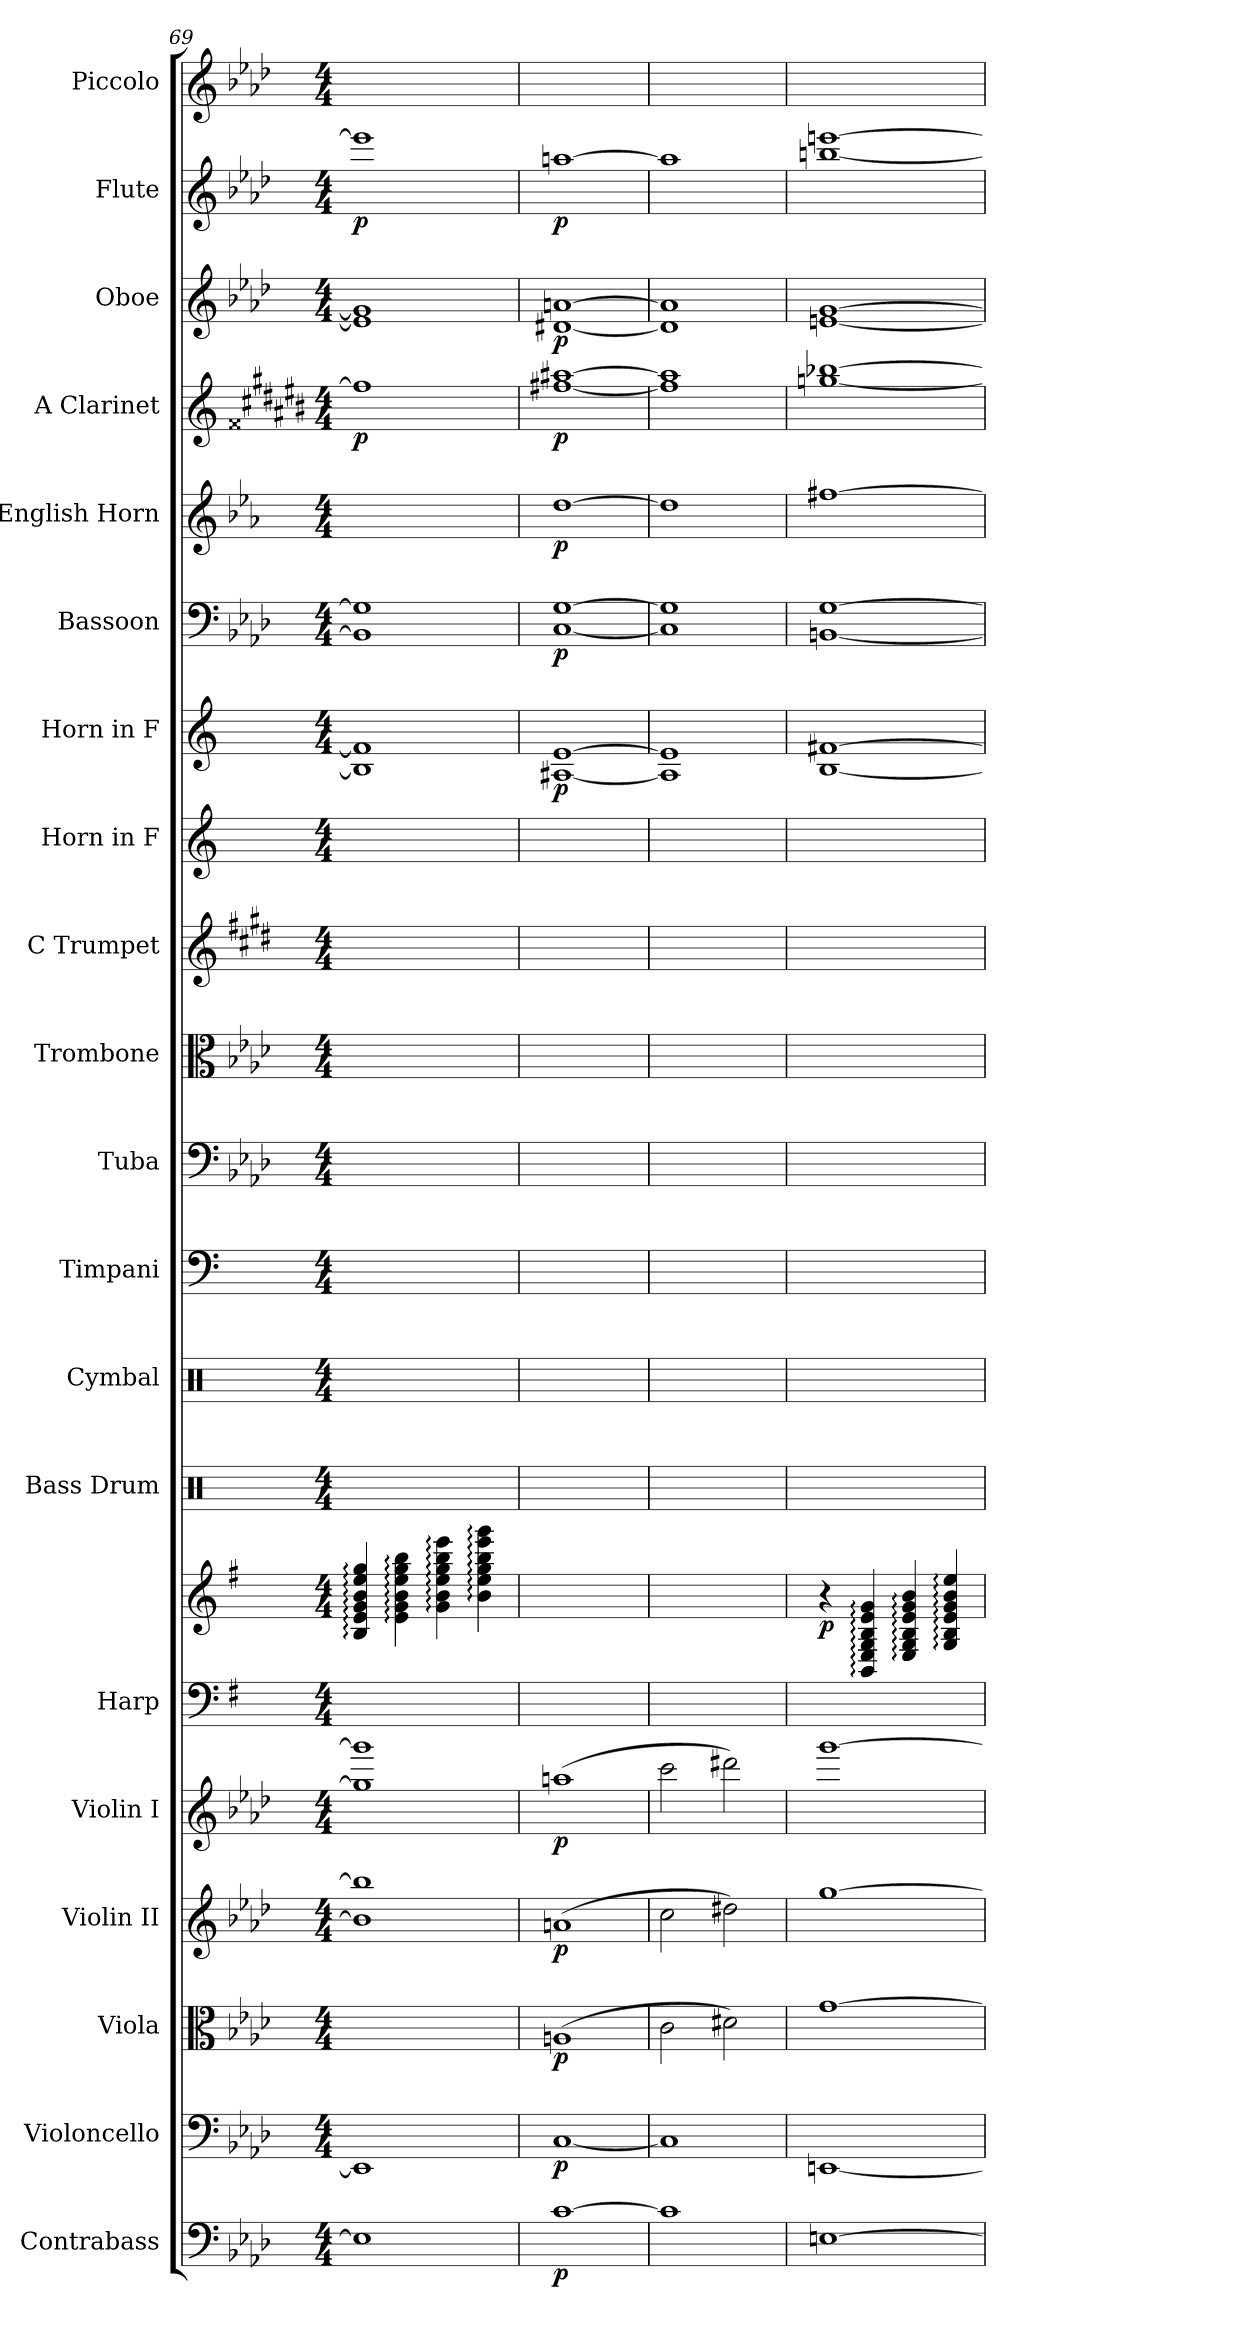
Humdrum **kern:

**kern	**dynam	**kern	**dynam	**kern	**dynam	**kern	**dynam	**kern	**dynam	**kern	**kern	**dynam	**kern	**kern	**kern	**kern	**kern	**kern	**kern	**kern	**dynam	**kern	**dynam	**kern	**dynam	**kern	**dynam	**kern	**dynam	**kern	**dynam	**kern
*part20	*part20	*part19	*part19	*part18	*part18	*part17	*part17	*part16	*part16	*part15	*part15	*part15	*part14	*part13	*part12	*part11	*part10	*part9	*part8	*part7	*part7	*part6	*part6	*part5	*part5	*part4	*part4	*part3	*part3	*part2	*part2	*part1
*staff21	*staff21	*staff20	*staff20	*staff19	*staff19	*staff18	*staff18	*staff17	*staff17	*staff16	*staff15	*staff15/16	*staff14	*staff13	*staff12	*staff11	*staff10	*staff9	*staff8	*staff7	*staff7	*staff6	*staff6	*staff5	*staff5	*staff4	*staff4	*staff3	*staff3	*staff2	*staff2	*staff1
*I"Contrabass	*	*I"Violoncello	*	*I"Viola	*	*I"Violin II	*	*I"Violin I	*	*I"Harp	*	*	*I"Bass Drum	*I"Cymbal	*I"Timpani	*I"Tuba	*I"Trombone	*I"C Trumpet	*I"Horn in F	*I"Horn in F	*	*I"Bassoon	*	*I"English Horn	*	*I"A Clarinet	*	*I"Oboe	*	*I"Flute	*	*I"Piccolo
*I'Cb.	*	*I'Vlc.	*	*I'Vla.	*	*I'Vln.II	*	*I'Vln.I	*	*I'Hrp.	*	*	*I'B. Dr.	*I'Cym.	*I'Timp.	*I'Tba.	*I'Trb.	*I'C Tpt.	*	*	*	*I'Bsn.	*	*I'E. Hn.	*	*I'A Cl.	*	*I'Ob.	*	*I'Fl.	*	*I'Picc.
*clefF4	*	*clefF4	*	*clefC3	*	*clefG2	*	*clefG2	*	*clefF4	*clefG2	*	*clefX	*clefX	*clefF4	*clefF4	*clefC3	*clefG2	*clefG2	*clefG2	*	*clefF4	*	*clefG2	*	*clefG2	*	*clefG2	*	*clefG2	*	*clefG2
*ITrd7c12	*	*	*	*	*	*	*	*	*	*	*	*	*	*	*	*	*	*	*ITrd4c7	*ITrd4c7	*	*	*	*ITrd4c7	*	*ITrd2c3	*	*	*	*	*	*ITrd-7c-12
*k[b-e-a-d-]	*	*k[b-e-a-d-]	*	*k[b-e-a-d-]	*	*k[b-e-a-d-]	*	*k[b-e-a-d-]	*	*k[f#]	*k[f#]	*	*k[]	*k[]	*k[]	*k[b-e-a-d-]	*k[b-e-a-d-]	*k[f#c#g#d#]	*k[b-]	*k[b-]	*	*k[b-e-a-d-]	*	*k[b-e-a-d-]	*	*k[f##c#g#d#a#e#b#]	*	*k[b-e-a-d-]	*	*k[b-e-a-d-]	*	*k[b-e-a-d-]
*M4/4	*	*M4/4	*	*M4/4	*	*M4/4	*	*M4/4	*	*M4/4	*M4/4	*	*M4/4	*M4/4	*M4/4	*M4/4	*M4/4	*M4/4	*M4/4	*M4/4	*	*M4/4	*	*M4/4	*	*M4/4	*	*M4/4	*	*M4/4	*	*M4/4
=69	=69	=69	=69	=69	=69	=69	=69	=69	=69	=69	=69	=69	=69	=69	=69	=69	=69	=69	=69	=69	=69	=69	=69	=69	=69	=69	=69	=69	=69	=69	=69	=69
!	!	!	!	!	!	!	!	!	!	!	!	!	!	!	!	!	!	!	!	!	!	!	!	!	!	!	!LO:DY:b	!	!	!	!LO:DY:b	!
1EE]	.	1EE]	.	1ryy	.	1b] 1bb]	.	1gg] 1ggg]	.	1ryy	4B/: 4e/: 4g/: 4b/: 4ee/: 4gg/:	.	1ryy	1ryy	1ryy	1ryy	1ryy	1ryy	1ryy	1E] 1B]	.	1BB] 1G]	.	1ryy	.	1dd##]	p	1e] 1g]	.	1eee]	p	1ryy
.	.	.	.	.	.	.	.	.	.	.	4e\: 4g\: 4b\: 4ee\: 4gg\: 4bb\:	.	.	.	.	.	.	.	.	.	.	.	.	.	.	.	.	.	.	.	.	.
.	.	.	.	.	.	.	.	.	.	.	4g\: 4b\: 4ee\: 4gg\: 4bb\: 4eee\:	.	.	.	.	.	.	.	.	.	.	.	.	.	.	.	.	.	.	.	.	.
.	.	.	.	.	.	.	.	.	.	.	4b\: 4ee\: 4gg\: 4bb\: 4eee\: 4ggg\:	.	.	.	.	.	.	.	.	.	.	.	.	.	.	.	.	.	.	.	.	.
=70	=70	=70	=70	=70	=70	=70	=70	=70	=70	=70	=70	=70	=70	=70	=70	=70	=70	=70	=70	=70	=70	=70	=70	=70	=70	=70	=70	=70	=70	=70	=70	=70
!	!LO:DY:b	!	!LO:DY:b	!	!LO:DY:b	!	!LO:DY:b	!	!LO:DY:b	!	!	!	!	!	!	!	!	!	!	!	!LO:DY:b	!	!LO:DY:b	!	!LO:DY:b	!	!LO:DY:b	!	!LO:DY:b	!	!LO:DY:b	!
[1C	p	[1C	p	(>1An	p	(>1an	p	(>1aan	p	1ryy	1ryy	.	1ryy	1ryy	1ryy	1ryy	1ryy	1ryy	1ryy	[1D#X [1A	p	[1C [1G	p	[1g	p	[1dd#X [1ff##	p	[1d#X [1an	p	[1aan	p	1ryy
=71	=71	=71	=71	=71	=71	=71	=71	=71	=71	=71	=71	=71	=71	=71	=71	=71	=71	=71	=71	=71	=71	=71	=71	=71	=71	=71	=71	=71	=71	=71	=71	=71
1C]	.	1C]	.	2c\	.	2cc\	.	2ccc\	.	1ryy	1ryy	.	1ryy	1ryy	1ryy	1ryy	1ryy	1ryy	1ryy	1D#] 1A]	.	1C] 1G]	.	1g]	.	1dd#] 1ff##]	.	1d#] 1a]	.	1aa]	.	1ryy
.	.	.	.	2d#X\)	.	2dd#X\)	.	2ddd#X\)	.	.	.	.	.	.	.	.	.	.	.	.	.	.	.	.	.	.	.	.	.	.	.	.
=72	=72	=72	=72	=72	=72	=72	=72	=72	=72	=72	=72	=72	=72	=72	=72	=72	=72	=72	=72	=72	=72	=72	=72	=72	=72	=72	=72	=72	=72	=72	=72	=72
!	!	!	!	!	!	!	!	!	!	!	!	!LO:DY:b	!	!	!	!	!	!	!	!	!	!	!	!	!	!	!	!	!	!	!	!
[1EEn	.	[1EEn	.	[1g	.	[1gg	.	[1ggg	.	1ryy	4r	p	1ryy	1ryy	1ryy	1ryy	1ryy	1ryy	1ryy	[1E [1Bn	.	[1BBn [1G	.	[1bn	.	[1een [1ggn	.	[1en [1g	.	[1bbn [1eeen	.	1ryy
.	.	.	.	.	.	.	.	.	.	.	4BB/: 4E/: 4G/: 4B/: 4e/: 4g/:	.	.	.	.	.	.	.	.	.	.	.	.	.	.	.	.	.	.	.	.	.
.	.	.	.	.	.	.	.	.	.	.	4E/: 4G/: 4B/: 4e/: 4g/: 4b/:	.	.	.	.	.	.	.	.	.	.	.	.	.	.	.	.	.	.	.	.	.
.	.	.	.	.	.	.	.	.	.	.	4G/: 4B/: 4e/: 4g/: 4b/: 4ee/:	.	.	.	.	.	.	.	.	.	.	.	.	.	.	.	.	.	.	.	.	.
=	=	=	=	=	=	=	=	=	=	=	=	=	=	=	=	=	=	=	=	=	=	=	=	=	=	=	=	=	=	=	=	=
*-	*-	*-	*-	*-	*-	*-	*-	*-	*-	*-	*-	*-	*-	*-	*-	*-	*-	*-	*-	*-	*-	*-	*-	*-	*-	*-	*-	*-	*-	*-	*-	*-
